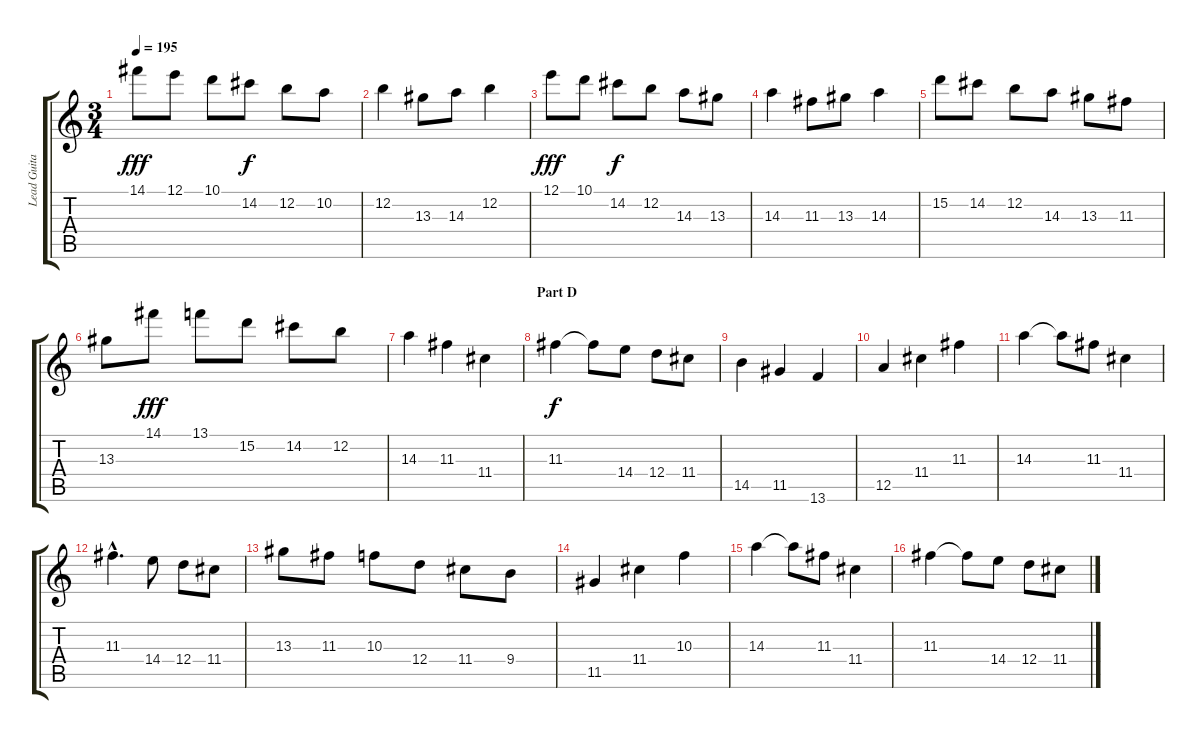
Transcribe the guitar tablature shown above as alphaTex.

\track ("Lead Guitar" "Lead Guita") {instrument distortionguitar}
\staff {score tabs}
\tuning (E4 B3 G3 D3 A2 E2) {hide}
\ts (3 4)
\tempo 195
\clef g2
\ks c
14.1.8{dy fff} 12.1.8 10.1.8 14.2.8{dy f} 12.2.8 10.2.8 |
12.2.4 13.3.8 14.3.8 12.2.4 |
12.1.8{dy fff} 10.1.8 14.2.8{dy f} 12.2.8 14.3.8 13.3.8 |
14.3.4 11.3.8 13.3.8 14.3.4 |
15.2.8 14.2.8 12.2.8 14.3.8 13.3.8 11.3.8 |
13.3.8 14.1.8{dy fff} 13.1.8 15.2.8 14.2.8 12.2.8 |
14.3.4 11.3.4 11.4.4 |
\section ("" "Part D")
11.3.4{dy f} 11.3{t}.8 14.4.8 12.4.8 11.4.8 |
14.5.4 11.5.4 13.6.4 |
12.5.4 11.4.4 11.3.4 |
14.3.4 14.3{t}.8 11.3.8 11.4.4 |
11.3{hac}.4{d} 14.4.8 12.4.8 11.4.8 |
13.3.8 11.3.8 10.3.8 12.4.8 11.4.8 9.4.8 |
11.5.4 11.4.4 10.3.4 |
14.3.4 14.3{t}.8 11.3.8 11.4.4 |
11.3.4 11.3{t}.8 14.4.8 12.4.8 11.4.8
